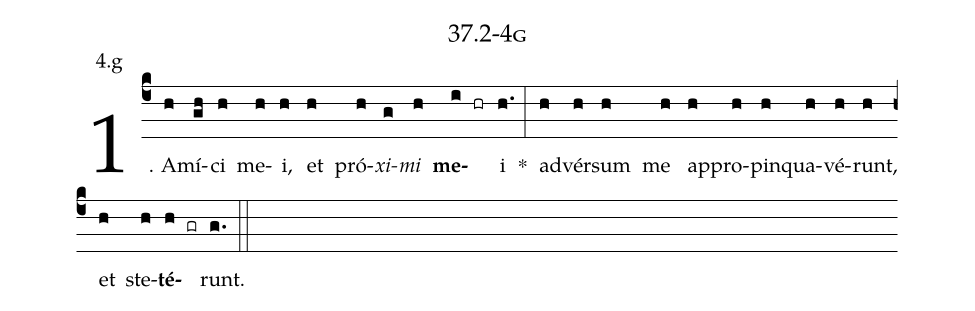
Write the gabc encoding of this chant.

name: 37.2-4g;
annotation: 4.g;
%%
(c4)1. A(h)mí(gh)ci(h) me(h)i,(h) et(h) pró(h)<i>xi</i>(g)<i>mi</i>(h) <b>me</b>(i hr)i(h.) *(:) ad(h)vér(h)sum(h) me(h) ap(h)pro(h)pin(h)qua(h)vé(h)runt,(h) et(h) ste(h)<b>té</b>(h gr)runt.(g.) (::)


%E(h) u(h) o(h) u(h) a(h) e.(g.) (::)
